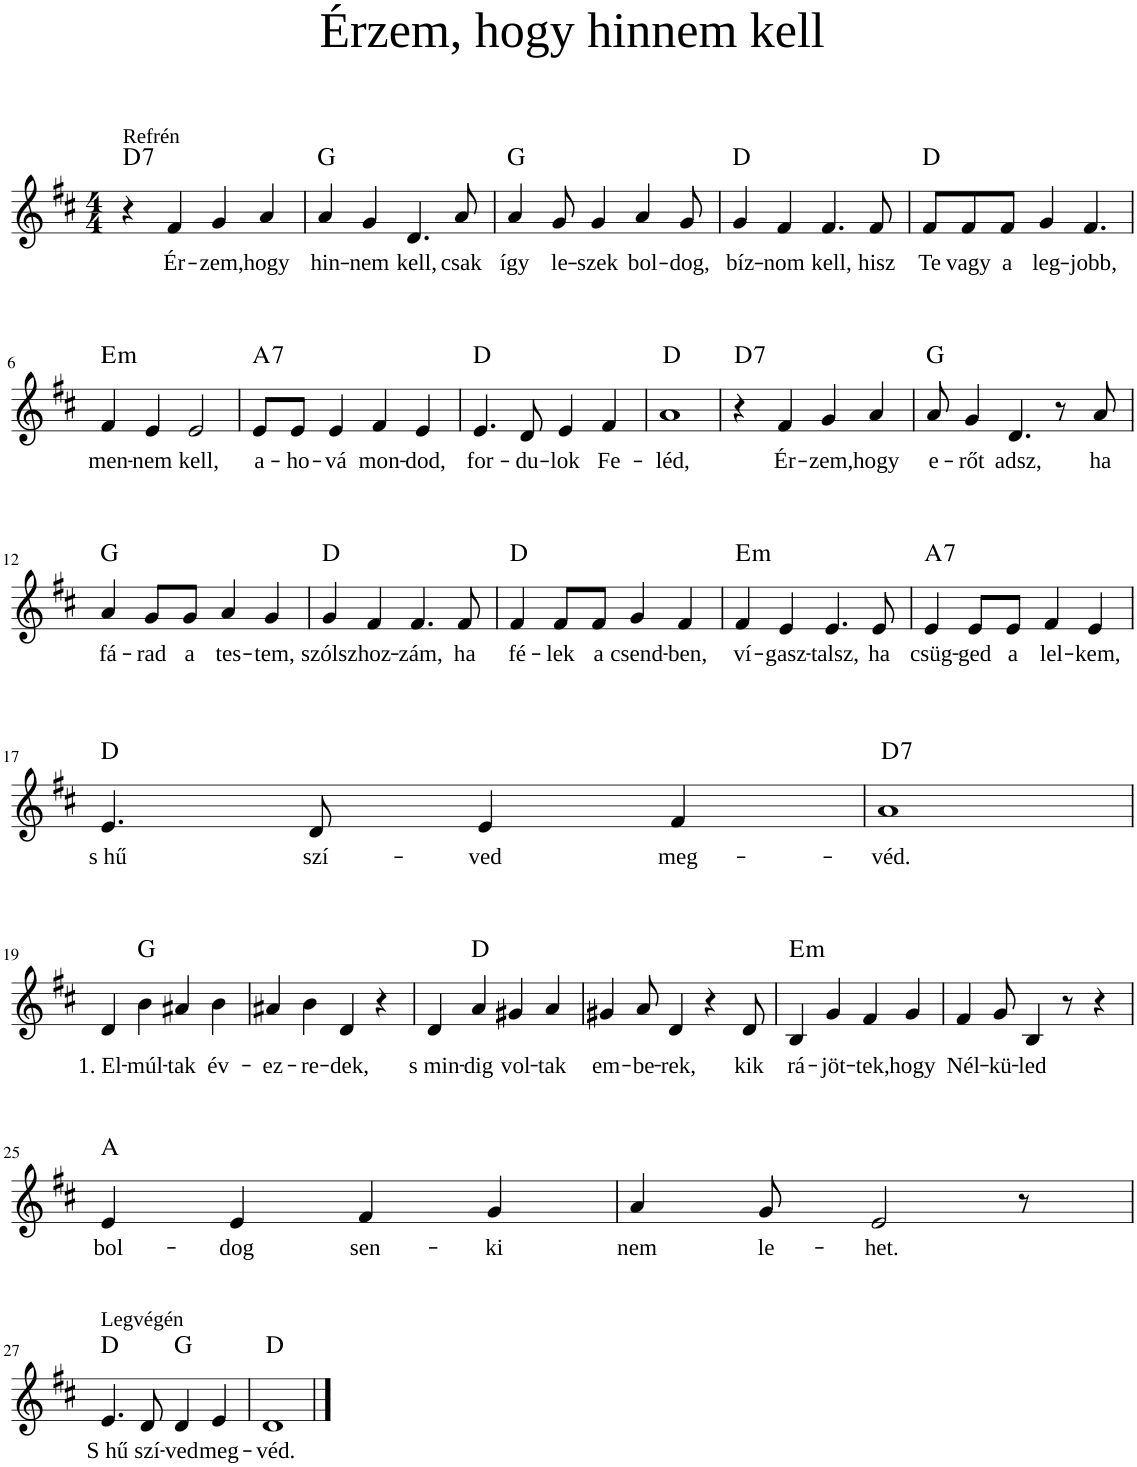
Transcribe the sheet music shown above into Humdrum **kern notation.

**kern	**text	**harte
*part1	*part1	*part1
*staff1	*staff1	*
*I"Voice	*	*
*clefG2	*	*
*k[f#c#]	*	*
*M4/4	*	*
=1	=1	=1
!LO:TX:a:t=Refrén	!	!LO:H:kt=7
4r	.	D:7
!	!LO:LY:b	!
4f#/	Ér-	.
!	!LO:LY:b	!
4g/	-zem,	.
!	!LO:LY:b	!
4a/	hogy	.
=2	=2	=2
!	!LO:LY:b	!
4a/	hin-	G:maj
!	!LO:LY:b	!
4g/	-nem	.
!	!LO:LY:b	!
4.d/	kell,	.
!	!LO:LY:b	!
8a/	csak	.
=3	=3	=3
!	!LO:LY:b	!
4a/	így	G:maj
!	!LO:LY:b	!
8g/	le-	.
!	!LO:LY:b	!
4g/	-szek	.
!	!LO:LY:b	!
4a/	bol-	.
!	!LO:LY:b	!
8g/	-dog,	.
=4	=4	=4
!	!LO:LY:b	!
4g/	bíz-	D:maj
!	!LO:LY:b	!
4f#/	-nom	.
!	!LO:LY:b	!
4.f#/	kell,	.
!	!LO:LY:b	!
8f#/	hisz	.
=5	=5	=5
!	!LO:LY:b	!
8f#/L	Te	D:maj
!	!LO:LY:b	!
8f#/	vagy	.
!	!LO:LY:b	!
8f#/J	a	.
!	!LO:LY:b	!
4g/	leg-	.
!	!LO:LY:b	!
4.f#/	-jobb,	.
!!LO:LB:g=z
=6	=6	=6
!	!LO:LY:b	!LO:H:kt=m
4f#/	men-	E:min
!	!LO:LY:b	!
4e/	-nem	.
!	!LO:LY:b	!
2e/	kell,	.
=7	=7	=7
!	!LO:LY:b	!LO:H:kt=7
8e/L	a-	A:7
!	!LO:LY:b	!
8e/J	-ho-	.
!	!LO:LY:b	!
4e/	-vá	.
!	!LO:LY:b	!
4f#/	mon-	.
!	!LO:LY:b	!
4e/	-dod,	.
=8	=8	=8
!	!LO:LY:b	!
4.e/	for-	D:maj
!	!LO:LY:b	!
8d/	-du-	.
!	!LO:LY:b	!
4e/	-lok	.
!	!LO:LY:b	!
4f#/	Fe-	.
=9	=9	=9
!	!LO:LY:b	!
1a	-léd,	D:maj
=10	=10	=10
!	!	!LO:H:kt=7
4r	.	D:7
!	!LO:LY:b	!
4f#/	Ér-	.
!	!LO:LY:b	!
4g/	-zem,	.
!	!LO:LY:b	!
4a/	hogy	.
=11	=11	=11
!	!LO:LY:b	!
8a/	e-	G:maj
!	!LO:LY:b	!
4g/	-rőt	.
!	!LO:LY:b	!
4.d/	adsz,	.
8r	.	.
!	!LO:LY:b	!
8a/	ha	.
!!LO:LB:g=z
=12	=12	=12
!	!LO:LY:b	!
4a/	fá-	G:maj
!	!LO:LY:b	!
8g/L	-rad	.
!	!LO:LY:b	!
8g/J	a	.
!	!LO:LY:b	!
4a/	tes-	.
!	!LO:LY:b	!
4g/	-tem,	.
=13	=13	=13
!	!LO:LY:b	!
4g/	szólsz	D:maj
!	!LO:LY:b	!
4f#/	hoz-	.
!	!LO:LY:b	!
4.f#/	-zám,	.
!	!LO:LY:b	!
8f#/	ha	.
=14	=14	=14
!	!LO:LY:b	!
4f#/	fé-	D:maj
!	!LO:LY:b	!
8f#/L	-lek	.
!	!LO:LY:b	!
8f#/J	a	.
!	!LO:LY:b	!
4g/	csend-	.
!	!LO:LY:b	!
4f#/	-ben,	.
=15	=15	=15
!	!LO:LY:b	!LO:H:kt=m
4f#/	ví-	E:min
!	!LO:LY:b	!
4e/	-gasz-	.
!	!LO:LY:b	!
4.e/	-talsz,	.
!	!LO:LY:b	!
8e/	ha	.
=16	=16	=16
!	!LO:LY:b	!LO:H:kt=7
4e/	csüg-	A:7
!	!LO:LY:b	!
8e/L	-ged	.
!	!LO:LY:b	!
8e/J	a	.
!	!LO:LY:b	!
4f#/	lel-	.
!	!LO:LY:b	!
4e/	-kem,	.
!!LO:LB:g=z
=17	=17	=17
!	!LO:LY:b	!
4.e/	s hű	D:maj
!	!LO:LY:b	!
8d/	szí-	.
!	!LO:LY:b	!
4e/	-ved	.
!	!LO:LY:b	!
4f#/	meg-	.
=18	=18	=18
!	!LO:LY:b	!LO:H:kt=7
1a	-véd.	D:7
!!LO:LB:g=z
=19	=19	=19
!	!LO:LY:b	!
4d/	1. El-	.
!	!LO:LY:b	!
4b\	-múl-	G:maj
!	!LO:LY:b	!
4a#X/	-tak	.
!	!LO:LY:b	!
4b\	év-	.
=20	=20	=20
!	!LO:LY:b	!
4a#X/	-ez-	.
!	!LO:LY:b	!
4b\	-re-	.
!	!LO:LY:b	!
4d/	-dek,	.
4r	.	.
=21	=21	=21
!	!LO:LY:b	!
4d/	s min-	.
!	!LO:LY:b	!
4a/	-dig	D:maj
!	!LO:LY:b	!
4g#X/	vol-	.
!	!LO:LY:b	!
4a/	-tak	.
=22	=22	=22
!	!LO:LY:b	!
4g#X/	em-	.
!	!LO:LY:b	!
8a/	-be-	.
!	!LO:LY:b	!
4d/	-rek,	.
4r	.	.
!	!LO:LY:b	!
8d/	kik	.
=23	=23	=23
!	!LO:LY:b	!LO:H:kt=m
4B/	rá-	E:min
!	!LO:LY:b	!
4g/	-jöt-	.
!	!LO:LY:b	!
4f#/	-tek,	.
!	!LO:LY:b	!
4g/	hogy	.
=24	=24	=24
!	!LO:LY:b	!
4f#/	Nél-	.
!	!LO:LY:b	!
8g/	-kü-	.
!	!LO:LY:b	!
4B/	-led	.
8r	.	.
4r	.	.
!!LO:LB:g=z
=25	=25	=25
!	!LO:LY:b	!
4e/	bol-	A:maj
!	!LO:LY:b	!
4e/	-dog	.
!	!LO:LY:b	!
4f#/	sen-	.
!	!LO:LY:b	!
4g/	-ki	.
=26	=26	=26
!	!LO:LY:b	!
4a/	nem	.
!	!LO:LY:b	!
8g/	le-	.
!	!LO:LY:b	!
2e/	-het.	.
8r	.	.
!!LO:LB:g=z
=27	=27	=27
!LO:TX:a:t=Legvégén	!	!
!	!LO:LY:b	!
4.e/	S hű	D:maj
!	!LO:LY:b	!
8d/	szí-	.
!	!LO:LY:b	!
4d/	-ved	G:maj
!	!LO:LY:b	!
4e/	meg-	.
=28	=28	=28
!	!LO:LY:b	!
1d	-véd.	D:maj
==	==	==
*-	*-	*-
